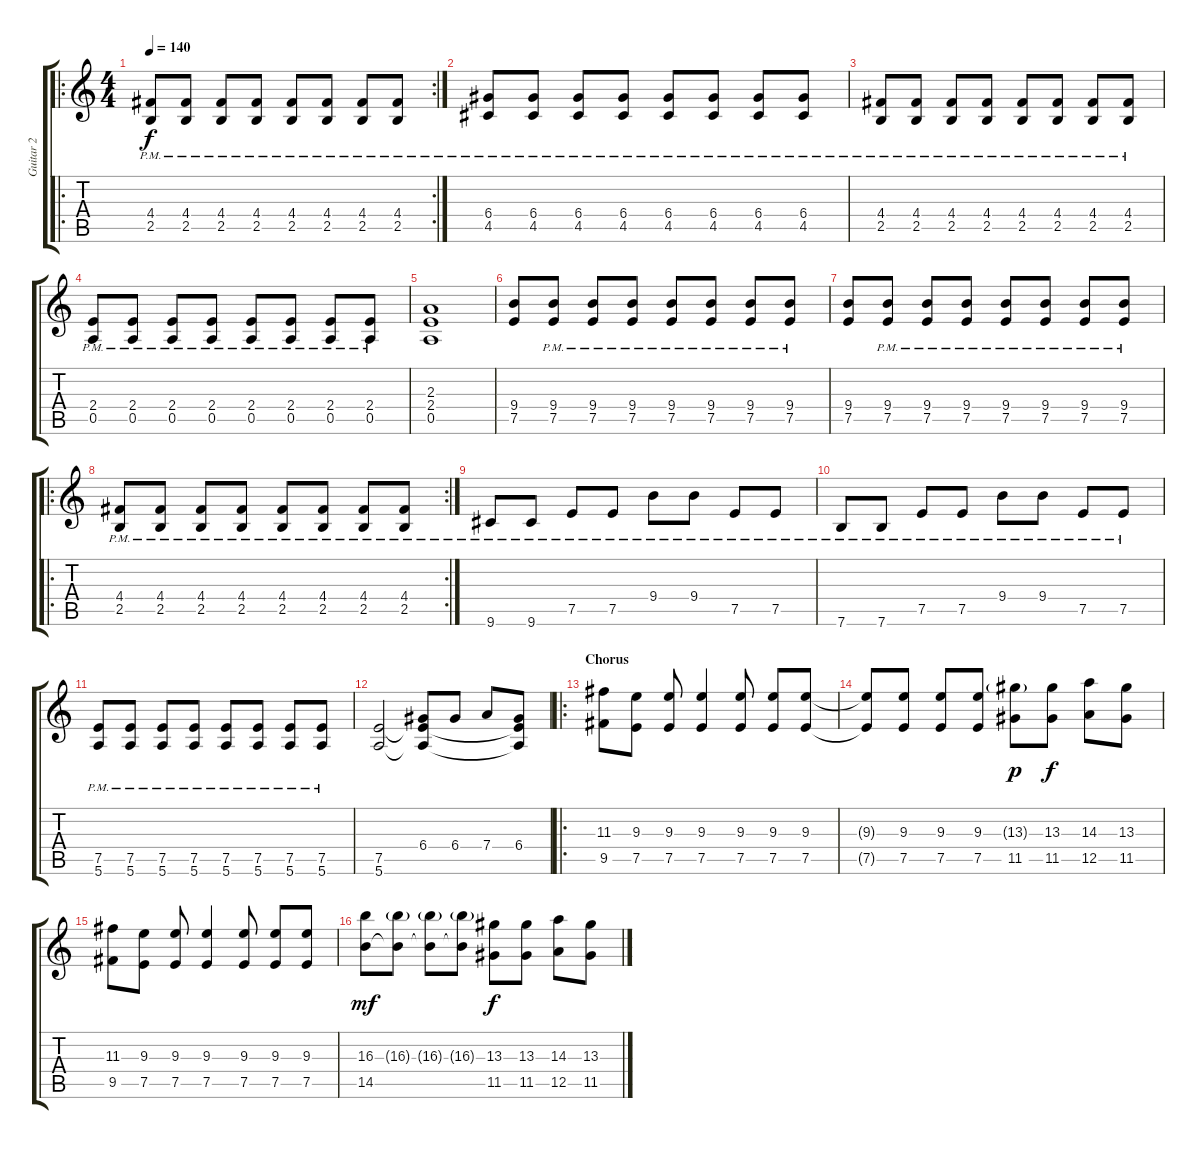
\track ("Guitar 2" "Guitar 2") {instrument distortionguitar}
\staff {score tabs}
\tuning (E4 B3 G3 D3 A2 E2) {hide}
\ro
\rc 2
\ts (4 4)
\tempo 140
\clef g2
\ks c
(4.4{pm} 2.5{pm}).8{dy f} (4.4{pm} 2.5{pm}).8 (4.4{pm} 2.5{pm}).8 (4.4{pm} 2.5{pm}).8 (4.4{pm} 2.5{pm}).8 (4.4{pm} 2.5{pm}).8 (4.4{pm} 2.5{pm}).8 (4.4{pm} 2.5{pm}).8 |
(6.4{pm} 4.5{pm}).8 (6.4{pm} 4.5{pm}).8 (6.4{pm} 4.5{pm}).8 (6.4{pm} 4.5{pm}).8 (6.4{pm} 4.5{pm}).8 (6.4{pm} 4.5{pm}).8 (6.4{pm} 4.5{pm}).8 (6.4{pm} 4.5{pm}).8 |
(4.4{pm} 2.5{pm}).8 (4.4{pm} 2.5{pm}).8 (4.4{pm} 2.5{pm}).8 (4.4{pm} 2.5{pm}).8 (4.4{pm} 2.5{pm}).8 (4.4{pm} 2.5{pm}).8 (4.4{pm} 2.5{pm}).8 (4.4{pm} 2.5{pm}).8 |
(2.4{pm} 0.5{pm}).8 (2.4{pm} 0.5{pm}).8 (2.4{pm} 0.5{pm}).8 (2.4{pm} 0.5{pm}).8 (2.4{pm} 0.5{pm}).8 (2.4{pm} 0.5{pm}).8 (2.4{pm} 0.5{pm}).8 (2.4{pm} 0.5{pm}).8 |
(2.3 2.4 0.5).1 |
(9.4 7.5).8{volume 12} (9.4{pm} 7.5{pm}).8 (9.4{pm} 7.5{pm}).8 (9.4{pm} 7.5{pm}).8 (9.4{pm} 7.5{pm}).8 (9.4{pm} 7.5{pm}).8 (9.4{pm} 7.5{pm}).8 (9.4{pm} 7.5{pm}).8 |
(9.4 7.5).8{volume 12} (9.4{pm} 7.5{pm}).8 (9.4{pm} 7.5{pm}).8 (9.4{pm} 7.5{pm}).8 (9.4{pm} 7.5{pm}).8 (9.4{pm} 7.5{pm}).8 (9.4{pm} 7.5{pm}).8 (9.4{pm} 7.5{pm}).8 |
\ro
\rc 2
(4.4{pm} 2.5{pm}).8 (4.4{pm} 2.5{pm}).8 (4.4{pm} 2.5{pm}).8 (4.4{pm} 2.5{pm}).8 (4.4{pm} 2.5{pm}).8 (4.4{pm} 2.5{pm}).8 (4.4{pm} 2.5{pm}).8 (4.4{pm} 2.5{pm}).8 |
9.6{pm}.8 9.6{pm}.8 7.5{pm}.8 7.5{pm}.8 9.4{pm}.8 9.4{pm}.8 7.5{pm}.8 7.5{pm}.8 |
7.6{pm}.8 7.6{pm}.8 7.5{pm}.8 7.5{pm}.8 9.4{pm}.8 9.4{pm}.8 7.5{pm}.8 7.5{pm}.8 |
(7.5 5.6{pm}).8 (7.5 5.6{pm}).8 (7.5 5.6{pm}).8 (7.5 5.6{pm}).8 (7.5 5.6{pm}).8 (7.5 5.6{pm}).8 (7.5 5.6{pm}).8 (7.5 5.6{pm}).8 |
(7.5 5.6).2 (6.4 7.5{t} 5.6{t}).8 6.4.8 7.4.8 (6.4 7.5{t} 5.6{t}).8 |
\ro
\section ("" "Chorus")
(11.3 9.5).8 (9.3 7.5).8 (9.3 7.5).8 (9.3 7.5).4 (9.3 7.5).8 (9.3 7.5).8 (9.3 7.5).8 |
(9.3{t} 7.5{t}).8 (9.3 7.5).8 (9.3 7.5).8 (9.3 7.5).8 (13.3{g} 11.5).8{dy p} (13.3 11.5).8{dy f} (14.3 12.5).8 (13.3 11.5).8 |
(11.3 9.5).8 (9.3 7.5).8 (9.3 7.5).8 (9.3 7.5).4 (9.3 7.5).8 (9.3 7.5).8 (9.3 7.5).8 |
(16.3 14.5).8{dy mf} (16.3{g} 14.5{t}).8 (16.3{g} 14.5{t}).8 (16.3{g} 14.5{t}).8 (13.3 11.5).8{dy f} (13.3 11.5).8 (14.3 12.5).8 (13.3 11.5).8
